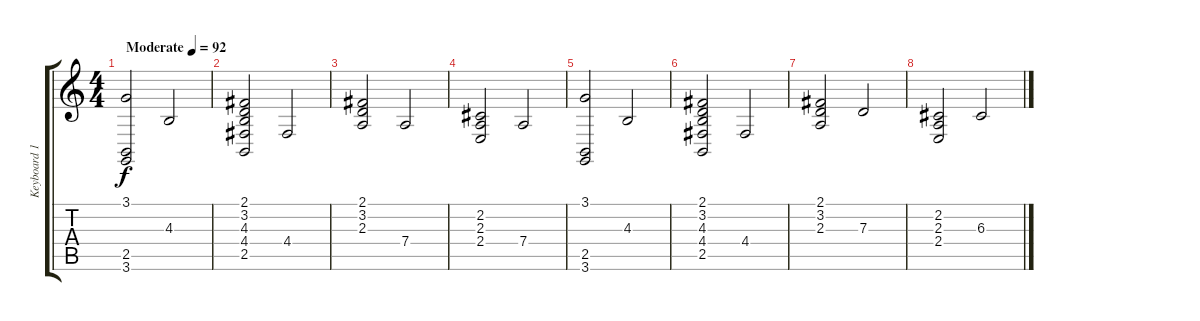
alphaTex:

\track ("Keyboard 1" "Keyboard 1") {instrument acousticgrandpiano}
\staff {score tabs}
\tuning (E4 B3 G3 D3 A2 E2) {hide}
\ts (4 4)
\tempo (92 "Moderate")
\clef g2
\ks c
(3.1 2.5 3.6).2{dy f instrument acousticgrandpiano} 4.3.2 |
(2.1 3.2 4.3 4.4 2.5).2 4.4.2 |
(2.1 3.2 2.3).2 7.4.2 |
(2.2 2.3 2.4).2 7.4.2 |
(3.1 2.5 3.6).2 4.3.2 |
(2.1 3.2 4.3 4.4 2.5).2 4.4.2 |
(2.1 3.2 2.3).2 7.3.2 |
(2.2 2.3 2.4).2 6.3.2
